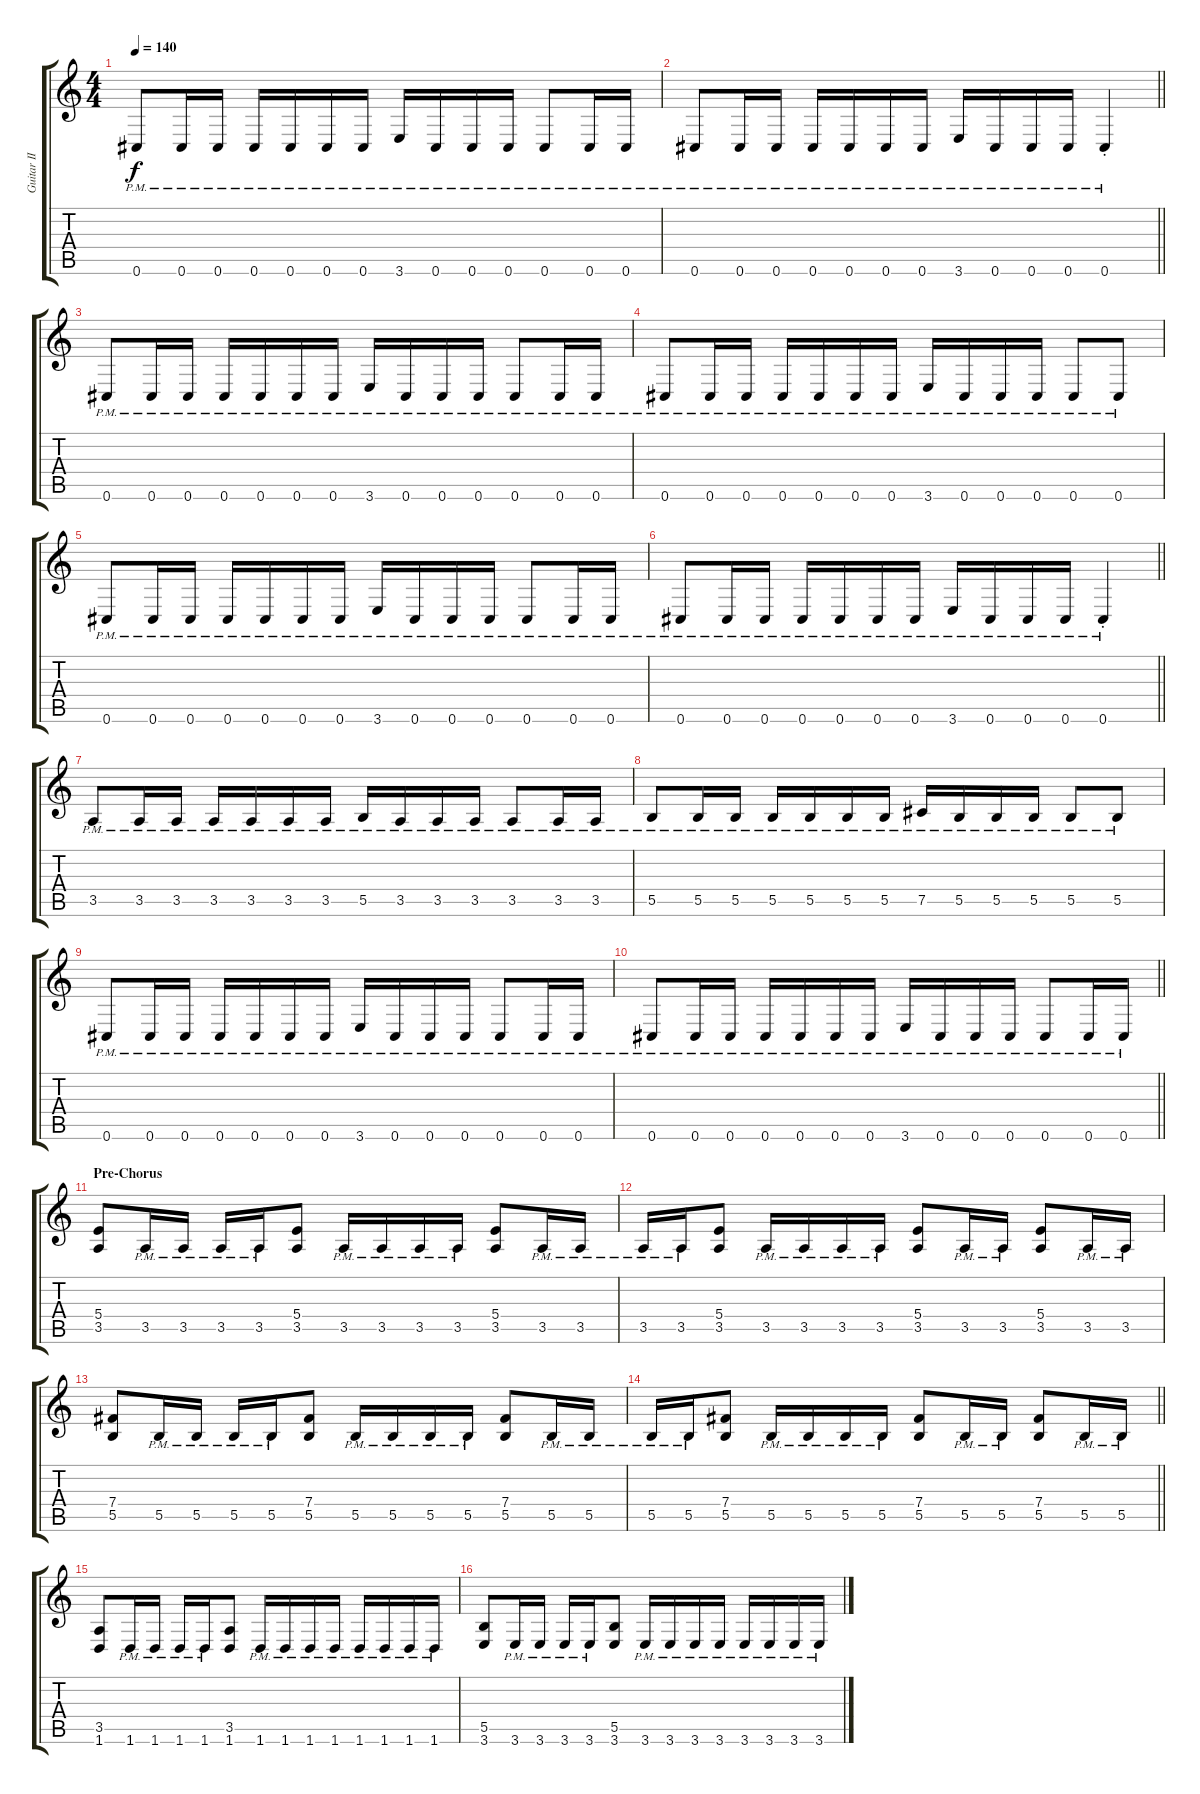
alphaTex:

\track ("Guitar II" "Guitar II") {instrument distortionguitar}
\staff {score tabs}
\tuning (Db4 Ab3 E3 B2 Gb2 Db2) {hide}
\ts (4 4)
\tempo 140
\clef g2
\ks c
0.6{pm}.8{dy f} 0.6{pm}.16 0.6{pm}.16 0.6{pm}.16 0.6{pm}.16 0.6{pm}.16 0.6{pm}.16 3.6{pm}.16 0.6{pm}.16 0.6{pm}.16 0.6{pm}.16 0.6{pm}.8 0.6{pm}.16 0.6{pm}.16 |
\barLineRight lightlight
0.6{pm}.8 0.6{pm}.16 0.6{pm}.16 0.6{pm}.16 0.6{pm}.16 0.6{pm}.16 0.6{pm}.16 3.6{pm}.16 0.6{pm}.16 0.6{pm}.16 0.6{pm}.16 0.6{pm st}.4 |
\section ("" "")
0.6{pm}.8 0.6{pm}.16 0.6{pm}.16 0.6{pm}.16 0.6{pm}.16 0.6{pm}.16 0.6{pm}.16 3.6{pm}.16 0.6{pm}.16 0.6{pm}.16 0.6{pm}.16 0.6{pm}.8 0.6{pm}.16 0.6{pm}.16 |
0.6{pm}.8 0.6{pm}.16 0.6{pm}.16 0.6{pm}.16 0.6{pm}.16 0.6{pm}.16 0.6{pm}.16 3.6{pm}.16 0.6{pm}.16 0.6{pm}.16 0.6{pm}.16 0.6{pm}.8 0.6{pm}.8 |
0.6{pm}.8 0.6{pm}.16 0.6{pm}.16 0.6{pm}.16 0.6{pm}.16 0.6{pm}.16 0.6{pm}.16 3.6{pm}.16 0.6{pm}.16 0.6{pm}.16 0.6{pm}.16 0.6{pm}.8 0.6{pm}.16 0.6{pm}.16 |
\barLineRight lightlight
0.6{pm}.8 0.6{pm}.16 0.6{pm}.16 0.6{pm}.16 0.6{pm}.16 0.6{pm}.16 0.6{pm}.16 3.6{pm}.16 0.6{pm}.16 0.6{pm}.16 0.6{pm}.16 0.6{pm st}.4 |
\section ("" "")
3.5{pm}.8 3.5{pm}.16 3.5{pm}.16 3.5{pm}.16 3.5{pm}.16 3.5{pm}.16 3.5{pm}.16 5.5{pm}.16 3.5{pm}.16 3.5{pm}.16 3.5{pm}.16 3.5{pm}.8 3.5{pm}.16 3.5{pm}.16 |
5.5{pm}.8 5.5{pm}.16 5.5{pm}.16 5.5{pm}.16 5.5{pm}.16 5.5{pm}.16 5.5{pm}.16 7.5{pm}.16 5.5{pm}.16 5.5{pm}.16 5.5{pm}.16 5.5{pm}.8 5.5{pm}.8 |
0.6{pm}.8 0.6{pm}.16 0.6{pm}.16 0.6{pm}.16 0.6{pm}.16 0.6{pm}.16 0.6{pm}.16 3.6{pm}.16 0.6{pm}.16 0.6{pm}.16 0.6{pm}.16 0.6{pm}.8 0.6{pm}.16 0.6{pm}.16 |
\barLineRight lightlight
0.6{pm}.8 0.6{pm}.16 0.6{pm}.16 0.6{pm}.16 0.6{pm}.16 0.6{pm}.16 0.6{pm}.16 3.6{pm}.16 0.6{pm}.16 0.6{pm}.16 0.6{pm}.16 0.6{pm}.8 0.6{pm}.16 0.6{pm}.16 |
\section ("" "Pre-Chorus")
(5.4 3.5).8{volume 10} 3.5{pm}.16 3.5{pm}.16 3.5{pm}.16 3.5{pm}.16 (5.4 3.5).8 3.5{pm}.16 3.5{pm}.16 3.5{pm}.16 3.5{pm}.16 (5.4 3.5).8 3.5{pm}.16 3.5{pm}.16 |
3.5{pm}.16 3.5{pm}.16 (5.4 3.5).8 3.5{pm}.16 3.5{pm}.16 3.5{pm}.16 3.5{pm}.16 (5.4 3.5).8 3.5{pm}.16 3.5{pm}.16 (5.4 3.5).8 3.5{pm}.16 3.5{pm}.16 |
(7.4 5.5).8 5.5{pm}.16 5.5{pm}.16 5.5{pm}.16 5.5{pm}.16 (7.4 5.5).8 5.5{pm}.16 5.5{pm}.16 5.5{pm}.16 5.5{pm}.16 (7.4 5.5).8 5.5{pm}.16 5.5{pm}.16 |
\barLineRight lightlight
5.5{pm}.16 5.5{pm}.16 (7.4 5.5).8 5.5{pm}.16 5.5{pm}.16 5.5{pm}.16 5.5{pm}.16 (7.4 5.5).8 5.5{pm}.16 5.5{pm}.16 (7.4 5.5).8 5.5{pm}.16 5.5{pm}.16 |
\section ("" "")
(3.5 1.6).8 1.6{pm}.16 1.6{pm}.16 1.6{pm}.16 1.6{pm}.16 (3.5 1.6).8 1.6{pm}.16 1.6{pm}.16 1.6{pm}.16 1.6{pm}.16 1.6{pm}.16 1.6{pm}.16 1.6{pm}.16 1.6{pm}.16 |
(5.5 3.6).8 3.6{pm}.16 3.6{pm}.16 3.6{pm}.16 3.6{pm}.16 (5.5 3.6).8 3.6{pm}.16 3.6{pm}.16 3.6{pm}.16 3.6{pm}.16 3.6{pm}.16 3.6{pm}.16 3.6{pm}.16 3.6{pm}.16
